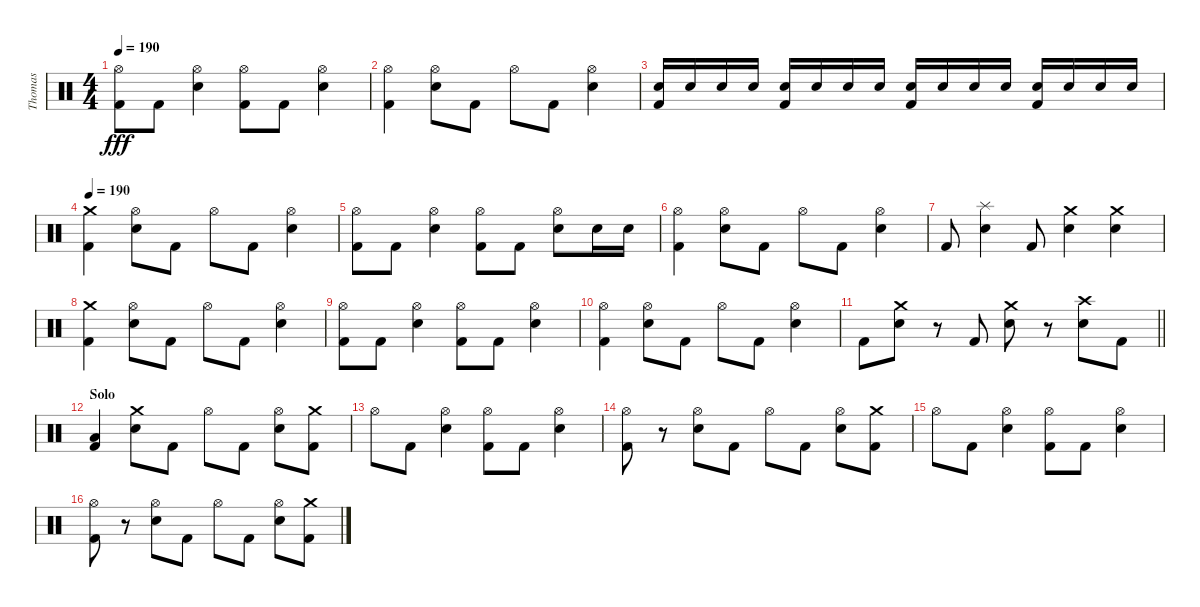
\track ("Thomas" "Thomas") {instrument percussion}
\staff {score}
\articulation defaults
\ts (4 4)
\tempo 190
\clef neutral
\ks c
("Hi-Hat (open)" "Kick (hit) 2").8{dy fff} "Kick (hit) 2".8 ("Hi-Hat (open)" "Electric Snare (hit)").4 ("Hi-Hat (open)" "Kick (hit) 2").8 "Kick (hit) 2".8 ("Hi-Hat (open)" "Electric Snare (hit)").4 |
("Hi-Hat (open)" "Kick (hit) 2").4 ("Hi-Hat (open)" "Electric Snare (hit)").8 "Kick (hit) 2".8 "Hi-Hat (open)".8 "Kick (hit) 2".8 ("Hi-Hat (open)" "Electric Snare (hit)").4 |
("Electric Snare (hit)" "Kick (hit) 2").16 "Electric Snare (hit)".16 "Electric Snare (hit)".16 "Electric Snare (hit)".16 ("Electric Snare (hit)" "Kick (hit) 2").16 "Electric Snare (hit)".16 "Electric Snare (hit)".16 "Electric Snare (hit)".16 ("Electric Snare (hit)" "Kick (hit) 2").16 "Electric Snare (hit)".16 "Electric Snare (hit)".16 "Electric Snare (hit)".16 ("Electric Snare (hit)" "Kick (hit) 2").16 "Electric Snare (hit)".16 "Electric Snare (hit)".16 "Electric Snare (hit)".16 |
\tempo 190
("Crash medium (hit)" "Kick (hit) 2").4 ("Hi-Hat (open)" "Electric Snare (hit)").8 "Kick (hit) 2".8 "Hi-Hat (open)".8 "Kick (hit) 2".8 ("Hi-Hat (open)" "Electric Snare (hit)").4 |
("Hi-Hat (open)" "Kick (hit) 2").8 "Kick (hit) 2".8 ("Hi-Hat (open)" "Electric Snare (hit)").4 ("Hi-Hat (open)" "Kick (hit) 2").8 "Kick (hit) 2".8 ("Hi-Hat (open)" "Electric Snare (hit)").8 "Electric Snare (hit)".16 "Electric Snare (hit)".16 |
("Hi-Hat (open)" "Kick (hit) 2").4 ("Hi-Hat (open)" "Electric Snare (hit)").8 "Kick (hit) 2".8 "Hi-Hat (open)".8 "Kick (hit) 2".8 ("Hi-Hat (open)" "Electric Snare (hit)").4 |
"Kick (hit) 2".8 ("Splash (hit)" "Electric Snare (hit)").4 "Kick (hit) 2".8 ("Crash medium (hit)" "Electric Snare (hit)").4 ("Crash medium (hit)" "Electric Snare (hit)").4 |
("Crash medium (hit)" "Kick (hit) 2").4 ("Hi-Hat (open)" "Electric Snare (hit)").8 "Kick (hit) 2".8 "Hi-Hat (open)".8 "Kick (hit) 2".8 ("Hi-Hat (open)" "Electric Snare (hit)").4 |
("Hi-Hat (open)" "Kick (hit) 2").8 "Kick (hit) 2".8 ("Hi-Hat (open)" "Electric Snare (hit)").4 ("Hi-Hat (open)" "Kick (hit) 2").8 "Kick (hit) 2".8 ("Hi-Hat (open)" "Electric Snare (hit)").4 |
("Hi-Hat (open)" "Kick (hit) 2").4 ("Hi-Hat (open)" "Electric Snare (hit)").8 "Kick (hit) 2".8 "Hi-Hat (open)".8 "Kick (hit) 2".8 ("Hi-Hat (open)" "Electric Snare (hit)").4 |
\barLineRight lightlight "Kick (hit) 2".8
("Crash medium (hit)" "Electric Snare (hit)").8 r.8 "Kick (hit) 2".8 ("Crash medium (hit)" "Electric Snare (hit)").8 r.8 ("Crash high (hit)" "Electric Snare (hit)").8 "Kick (hit) 2".8 |
\section ("" "Solo")
("Low Floor Tom (hit)" "Kick (hit) 2").4 ("Crash medium (hit)" "Electric Snare (hit)").8 "Kick (hit) 2".8 "Hi-Hat (open)".8 "Kick (hit) 2".8 ("Hi-Hat (open)" "Electric Snare (hit)").8 ("Crash medium (hit)" "Kick (hit) 2").8 |
"Hi-Hat (open)".8 "Kick (hit) 2".8 ("Hi-Hat (open)" "Electric Snare (hit)").4 ("Hi-Hat (open)" "Kick (hit) 2").8 "Kick (hit) 2".8 ("Hi-Hat (open)" "Electric Snare (hit)").4 |
("Hi-Hat (open)" "Kick (hit) 2").8 r.8 ("Hi-Hat (open)" "Electric Snare (hit)").8 "Kick (hit) 2".8 "Hi-Hat (open)".8 "Kick (hit) 2".8 ("Hi-Hat (open)" "Electric Snare (hit)").8 ("Crash medium (hit)" "Kick (hit) 2").8 |
"Hi-Hat (open)".8 "Kick (hit) 2".8 ("Hi-Hat (open)" "Electric Snare (hit)").4 ("Hi-Hat (open)" "Kick (hit) 2").8 "Kick (hit) 2".8 ("Hi-Hat (open)" "Electric Snare (hit)").4 |
("Hi-Hat (open)" "Kick (hit) 2").8 r.8 ("Hi-Hat (open)" "Electric Snare (hit)").8 "Kick (hit) 2".8 "Hi-Hat (open)".8 "Kick (hit) 2".8 ("Hi-Hat (open)" "Electric Snare (hit)").8 ("Crash medium (hit)" "Kick (hit) 2").8
